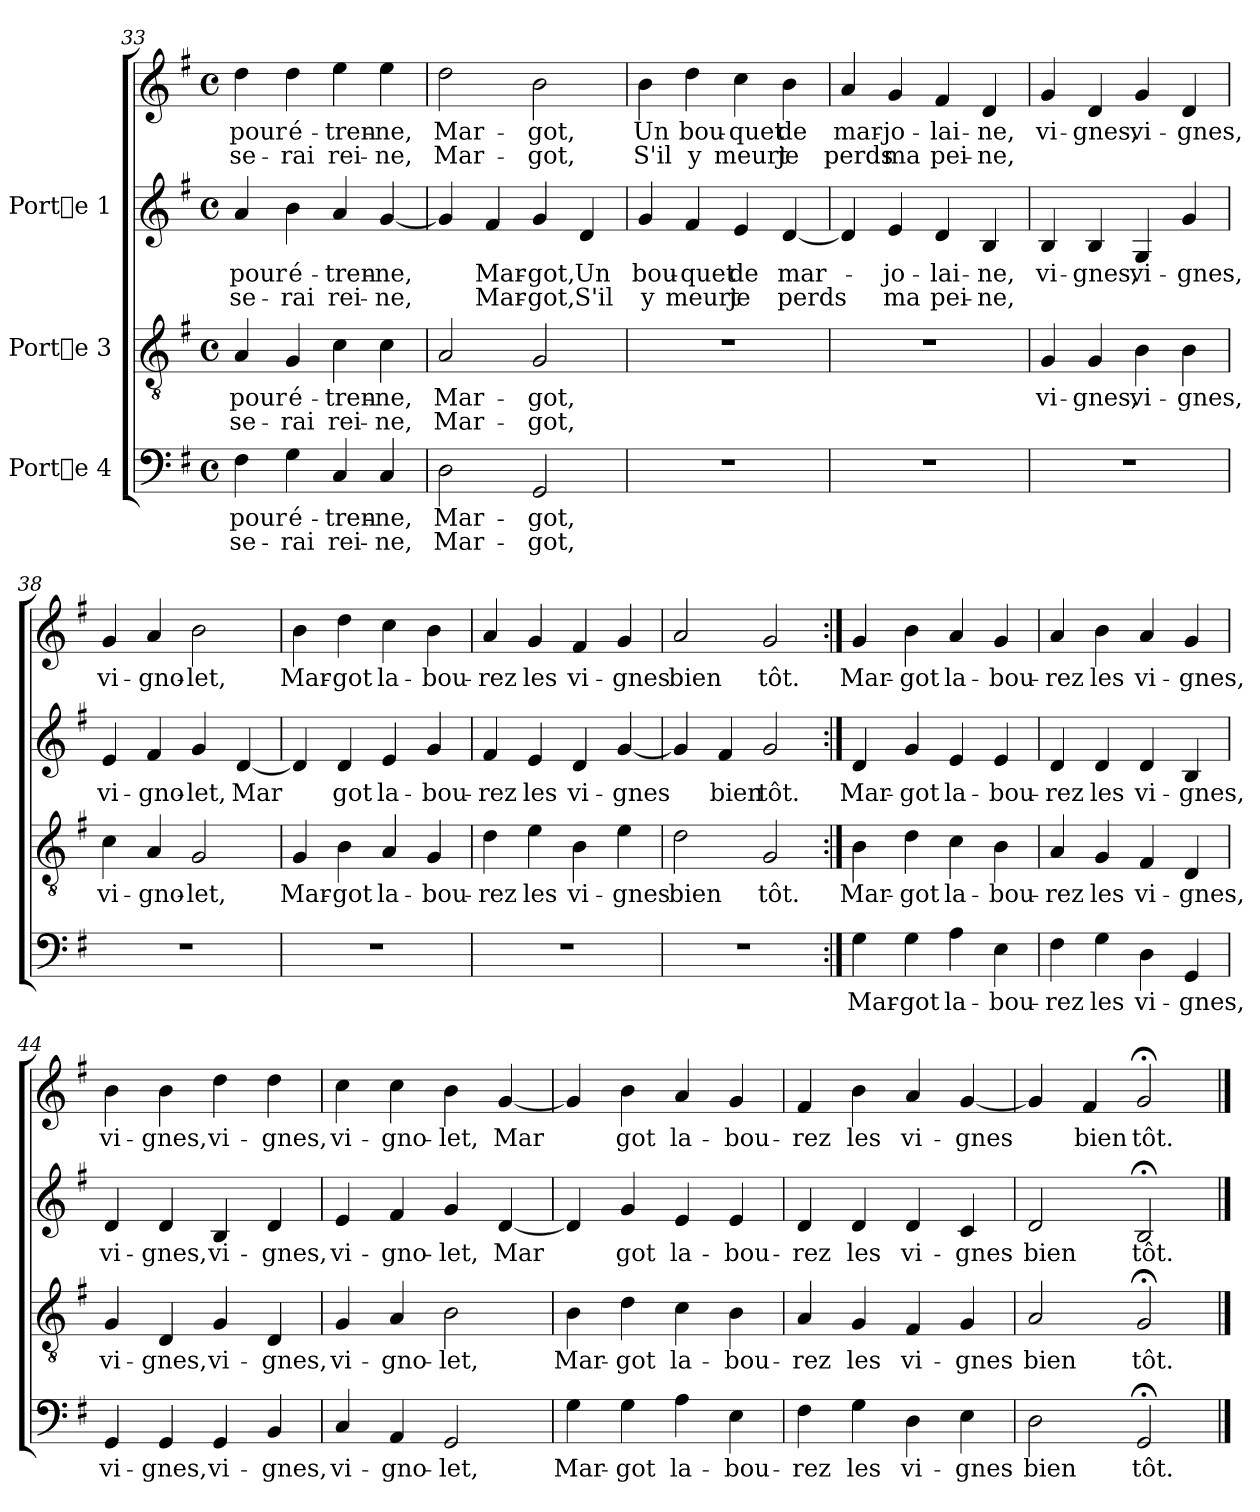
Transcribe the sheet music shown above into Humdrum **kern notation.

**kern	**text	**text	**kern	**text	**text	**kern	**text	**text	**kern	**text	**text
*part3	*part3	*part3	*part2	*part2	*part2	*part1	*part1	*part1	*part1	*part1	*part1
*staff4	*staff4	*staff4	*staff3	*staff3	*staff3	*staff2	*staff2	*staff2	*staff1	*staff1	*staff1
*I"Porte 4	*	*	*I"Porte 3	*	*	*I"Porte 1	*	*	*	*	*
*clefF4	*	*	*clefGv2	*	*	*clefG2	*	*	*clefG2	*	*
*k[f#]	*	*	*k[f#]	*	*	*k[f#]	*	*	*k[f#]	*	*
*G:	*	*	*G:	*	*	*G:	*	*	*G:	*	*
*M4/4	*	*	*M4/4	*	*	*M4/4	*	*	*M4/4	*	*
*met(c)	*	*	*met(c)	*	*	*met(c)	*	*	*met(c)	*	*
=33	=33	=33	=33	=33	=33	=33	=33	=33	=33	=33	=33
!	!LO:LY:b	!LO:LY:b	!	!LO:LY:b	!LO:LY:b	!	!LO:LY:b	!LO:LY:b	!	!LO:LY:b	!LO:LY:b
4F#\	pour	se-	4A/	pour	se-	4a/	pour	se-	4dd\	pour	se-
!	!LO:LY:b	!LO:LY:b	!	!LO:LY:b	!LO:LY:b	!	!LO:LY:b	!LO:LY:b	!	!LO:LY:b	!LO:LY:b
4G\	-é-	-rai	4G/	-é-	-rai	4b\	-é-	-rai	4dd\	-é-	-rai
!	!LO:LY:b	!LO:LY:b	!	!LO:LY:b	!LO:LY:b	!	!LO:LY:b	!LO:LY:b	!	!LO:LY:b	!LO:LY:b
4C/	tren-	-rei-	4c\	tren-	-rei-	4a/	tren-	-rei-	4ee\	tren-	-rei-
!	!LO:LY:b	!LO:LY:b	!	!LO:LY:b	!LO:LY:b	!	!LO:LY:b	!LO:LY:b	!	!LO:LY:b	!LO:LY:b
4C/	-ne,	ne,	4c\	-ne,	ne,	[<4g/	-ne,	ne,	4ee\	-ne,	ne,
=34	=34	=34	=34	=34	=34	=34	=34	=34	=34	=34	=34
!	!LO:LY:b	!LO:LY:b	!	!LO:LY:b	!LO:LY:b	!	!LO:LY:b	!LO:LY:b	!	!LO:LY:b	!LO:LY:b
2D\	Mar-	-Mar-	2A/	Mar-	-Mar-	4g/]	.	.	2dd\	Mar-	-Mar-
!	!	!	!	!	!	!	!LO:LY:b	!LO:LY:b	!	!	!
.	.	.	.	.	.	4f#/	Mar-	-Mar-	.	.	.
!	!LO:LY:b	!LO:LY:b	!	!LO:LY:b	!LO:LY:b	!	!LO:LY:b	!LO:LY:b	!	!LO:LY:b	!LO:LY:b
2GG/	-got,	got,	2G/	-got,	got,	4g/	-got,	got,	2b\	-got,	got,
!	!	!	!	!	!	!	!LO:LY:b	!LO:LY:b	!	!	!
.	.	.	.	.	.	4d/	Un	S'il	.	.	.
!!LO:PB:g=z
=35	=35	=35	=35	=35	=35	=35	=35	=35	=35	=35	=35
!	!	!	!	!	!	!	!LO:LY:b	!LO:LY:b	!	!LO:LY:b	!LO:LY:b
1r	.	.	1r	.	.	4g/	bou-	-y	4b\	Un	S'il
!	!	!	!	!	!	!	!LO:LY:b	!LO:LY:b	!	!LO:LY:b	!LO:LY:b
.	.	.	.	.	.	4f#/	quet	meurt	4dd\	bou-	-y
!	!	!	!	!	!	!	!LO:LY:b	!LO:LY:b	!	!LO:LY:b	!LO:LY:b
.	.	.	.	.	.	4e/	de	je	4cc\	quet	meurt
!	!	!	!	!	!	!	!LO:LY:b	!LO:LY:b	!	!LO:LY:b	!LO:LY:b
.	.	.	.	.	.	[<4d/	mar-	-perds	4b\	de	je
=36	=36	=36	=36	=36	=36	=36	=36	=36	=36	=36	=36
!	!	!	!	!	!	!	!LO:LY:b	!LO:LY:b	!	!LO:LY:b	!LO:LY:b
1r	.	.	1r	.	.	4d/]	.	.	4a/	mar-	-perds
!	!	!	!	!	!	!	!LO:LY:b	!LO:LY:b	!	!LO:LY:b	!LO:LY:b
.	.	.	.	.	.	4e/	jo-	-ma	4g/	jo-	-ma
!	!	!	!	!	!	!	!LO:LY:b	!LO:LY:b	!	!LO:LY:b	!LO:LY:b
.	.	.	.	.	.	4d/	lai-	-pei-	4f#/	lai-	-pei-
!	!	!	!	!	!	!	!LO:LY:b	!LO:LY:b	!	!LO:LY:b	!LO:LY:b
.	.	.	.	.	.	4B/	-ne,	ne,	4d/	-ne,	ne,
=37	=37	=37	=37	=37	=37	=37	=37	=37	=37	=37	=37
!	!	!	!	!LO:LY:b	!	!	!LO:LY:b	!	!	!LO:LY:b	!
1r	.	.	4G/	vi-	.	4B/	vi-	.	4g/	vi-	.
!	!	!	!	!LO:LY:b	!	!	!LO:LY:b	!	!	!LO:LY:b	!
.	.	.	4G/	-gnes,	.	4B/	-gnes,	.	4d/	-gnes,	.
!	!	!	!	!LO:LY:b	!	!	!LO:LY:b	!	!	!LO:LY:b	!
.	.	.	4B\	vi-	.	4G/	vi-	.	4g/	vi-	.
!	!	!	!	!LO:LY:b	!	!	!LO:LY:b	!	!	!LO:LY:b	!
.	.	.	4B\	-gnes,	.	4g/	-gnes,	.	4d/	-gnes,	.
=38	=38	=38	=38	=38	=38	=38	=38	=38	=38	=38	=38
!	!	!	!	!LO:LY:b	!	!	!LO:LY:b	!	!	!LO:LY:b	!
1r	.	.	4c\	vi-	.	4e/	vi-	.	4g/	vi-	.
!	!	!	!	!LO:LY:b	!	!	!LO:LY:b	!	!	!LO:LY:b	!
.	.	.	4A/	-gno-	.	4f#/	-gno-	.	4a/	-gno-	.
!	!	!	!	!LO:LY:b	!	!	!LO:LY:b	!	!	!LO:LY:b	!
.	.	.	2G/	-let,	.	4g/	-let,	.	2b\	-let,	.
!	!	!	!	!	!	!	!LO:LY:b	!	!	!	!
.	.	.	.	.	.	[<4d/	Mar-	.	.	.	.
=39	=39	=39	=39	=39	=39	=39	=39	=39	=39	=39	=39
!	!	!	!	!LO:LY:b	!	!	!LO:LY:b	!	!	!LO:LY:b	!
1r	.	.	4G/	Mar-	.	4d/]	-	.	4b\	-Mar-	.
!	!	!	!	!LO:LY:b	!	!	!LO:LY:b	!	!	!LO:LY:b	!
.	.	.	4B\	-got	.	4d/	got	.	4dd\	-got	.
!	!	!	!	!LO:LY:b	!	!	!LO:LY:b	!	!	!LO:LY:b	!
.	.	.	4A/	la-	.	4e/	la-	.	4cc\	la-	.
!	!	!	!	!LO:LY:b	!	!	!LO:LY:b	!	!	!LO:LY:b	!
.	.	.	4G/	-bou-	.	4g/	-bou-	.	4b\	-bou-	.
!!LO:LB:g=z
=40	=40	=40	=40	=40	=40	=40	=40	=40	=40	=40	=40
!	!	!	!	!LO:LY:b	!	!	!LO:LY:b	!	!	!LO:LY:b	!
1r	.	.	4d\	-rez	.	4f#/	rez	.	4a/	-rez	.
!	!	!	!	!LO:LY:b	!	!	!LO:LY:b	!	!	!LO:LY:b	!
.	.	.	4e\	les	.	4e/	les	.	4g/	les	.
!	!	!	!	!LO:LY:b	!	!	!LO:LY:b	!	!	!LO:LY:b	!
.	.	.	4B\	vi-	.	4d/	vi-	.	4f#/	vi-	.
!	!	!	!	!LO:LY:b	!	!	!LO:LY:b	!	!	!LO:LY:b	!
.	.	.	4e\	-gnes	.	[<4g/	-gnes	.	4g/	-gnes	.
=41	=41	=41	=41	=41	=41	=41	=41	=41	=41	=41	=41
!	!	!	!	!LO:LY:b	!	!	!LO:LY:b	!	!	!LO:LY:b	!
1r	.	.	2d\	bien	.	4g/]	.	.	2a/	bien	.
!	!	!	!	!	!	!	!LO:LY:b	!	!	!	!
.	.	.	.	.	.	4f#/	bien	.	.	.	.
!	!	!	!	!LO:LY:b	!	!	!LO:LY:b	!	!	!LO:LY:b	!
.	.	.	2G/	tôt.	.	2g/	tôt.	.	2g/	tôt.	.
=42:|!	=42:|!	=42:|!	=42:|!	=42:|!	=42:|!	=42:|!	=42:|!	=42:|!	=42:|!	=42:|!	=42:|!
!	!LO:LY:b	!	!	!LO:LY:b	!	!	!LO:LY:b	!	!	!LO:LY:b	!
4G\	Mar-	.	4B\	Mar-	.	4d/	-Mar-	.	4g/	Mar-	.
!	!LO:LY:b	!	!	!LO:LY:b	!	!	!LO:LY:b	!	!	!LO:LY:b	!
4G\	-got	.	4d\	-got	.	4g/	-got	.	4b\	-got	.
!	!LO:LY:b	!	!	!LO:LY:b	!	!	!LO:LY:b	!	!	!LO:LY:b	!
4A\	la-	.	4c\	la-	.	4e/	la-	.	4a/	la-	.
!	!LO:LY:b	!	!	!LO:LY:b	!	!	!LO:LY:b	!	!	!LO:LY:b	!
4E\	-bou-	.	4B\	-bou-	.	4e/	-bou-	.	4g/	-bou-	.
=43	=43	=43	=43	=43	=43	=43	=43	=43	=43	=43	=43
!	!LO:LY:b	!	!	!LO:LY:b	!	!	!LO:LY:b	!	!	!LO:LY:b	!
4F#\	-rez	.	4A/	-rez	.	4d/	rez	.	4a/	-rez	.
!	!LO:LY:b	!	!	!LO:LY:b	!	!	!LO:LY:b	!	!	!LO:LY:b	!
4G\	les	.	4G/	les	.	4d/	les	.	4b\	les	.
!	!LO:LY:b	!	!	!LO:LY:b	!	!	!LO:LY:b	!	!	!LO:LY:b	!
4D\	vi-	.	4F#/	vi-	.	4d/	vi-	.	4a/	vi-	.
!	!LO:LY:b	!	!	!LO:LY:b	!	!	!LO:LY:b	!	!	!LO:LY:b	!
4GG/	-gnes,	.	4D/	-gnes,	.	4B/	-gnes,	.	4g/	-gnes,	.
=44	=44	=44	=44	=44	=44	=44	=44	=44	=44	=44	=44
!	!LO:LY:b	!	!	!LO:LY:b	!	!	!LO:LY:b	!	!	!LO:LY:b	!
4GG/	vi-	.	4G/	vi-	.	4d/	vi-	.	4b\	vi-	.
!	!LO:LY:b	!	!	!LO:LY:b	!	!	!LO:LY:b	!	!	!LO:LY:b	!
4GG/	-gnes,	.	4D/	-gnes,	.	4d/	-gnes,	.	4b\	-gnes,	.
!	!LO:LY:b	!	!	!LO:LY:b	!	!	!LO:LY:b	!	!	!LO:LY:b	!
4GG/	vi-	.	4G/	vi-	.	4B/	vi-	.	4dd\	vi-	.
!	!LO:LY:b	!	!	!LO:LY:b	!	!	!LO:LY:b	!	!	!LO:LY:b	!
4BB/	-gnes,	.	4D/	-gnes,	.	4d/	-gnes,	.	4dd\	-gnes,	.
!!LO:LB:g=z
=45	=45	=45	=45	=45	=45	=45	=45	=45	=45	=45	=45
!	!LO:LY:b	!	!	!LO:LY:b	!	!	!LO:LY:b	!	!	!LO:LY:b	!
4C/	vi-	.	4G/	vi-	.	4e/	-vi-	.	4cc\	vi-	.
!	!LO:LY:b	!	!	!LO:LY:b	!	!	!LO:LY:b	!	!	!LO:LY:b	!
4AA/	-gno-	.	4A/	-gno-	.	4f#/	-gno-	.	4cc\	-gno-	.
!	!LO:LY:b	!	!	!LO:LY:b	!	!	!LO:LY:b	!	!	!LO:LY:b	!
2GG/	-let,	.	2B\	-let,	.	4g/	-let,	.	4b\	-let,	.
!	!	!	!	!	!	!	!LO:LY:b	!	!	!LO:LY:b	!
.	.	.	.	.	.	[<4d/	Mar-	.	[<4g/	Mar-	.
=46	=46	=46	=46	=46	=46	=46	=46	=46	=46	=46	=46
!	!LO:LY:b	!	!	!LO:LY:b	!	!	!LO:LY:b	!	!	!LO:LY:b	!
4G\	Mar-	.	4B\	Mar-	.	4d/]	-	.	4g/]	-	.
!	!LO:LY:b	!	!	!LO:LY:b	!	!	!LO:LY:b	!	!	!LO:LY:b	!
4G\	-got	.	4d\	-got	.	4g/	got	.	4b\	got	.
!	!LO:LY:b	!	!	!LO:LY:b	!	!	!LO:LY:b	!	!	!LO:LY:b	!
4A\	la-	.	4c\	la-	.	4e/	la-	.	4a/	la-	.
!	!LO:LY:b	!	!	!LO:LY:b	!	!	!LO:LY:b	!	!	!LO:LY:b	!
4E\	-bou-	.	4B\	-bou-	.	4e/	-bou-	.	4g/	-bou-	.
=47	=47	=47	=47	=47	=47	=47	=47	=47	=47	=47	=47
!	!LO:LY:b	!	!	!LO:LY:b	!	!	!LO:LY:b	!	!	!LO:LY:b	!
4F#\	-rez	.	4A/	-rez	.	4d/	rez	.	4f#/	-rez	.
!	!LO:LY:b	!	!	!LO:LY:b	!	!	!LO:LY:b	!	!	!LO:LY:b	!
4G\	les	.	4G/	les	.	4d/	les	.	4b\	les	.
!	!LO:LY:b	!	!	!LO:LY:b	!	!	!LO:LY:b	!	!	!LO:LY:b	!
4D\	vi-	.	4F#/	vi-	.	4d/	vi-	.	4a/	vi-	.
!	!LO:LY:b	!	!	!LO:LY:b	!	!	!LO:LY:b	!	!	!LO:LY:b	!
4E\	-gnes	.	4G/	-gnes	.	4c/	-gnes	.	[<4g/	-gnes	.
=48	=48	=48	=48	=48	=48	=48	=48	=48	=48	=48	=48
!	!LO:LY:b	!	!	!LO:LY:b	!	!	!LO:LY:b	!	!	!LO:LY:b	!
2D\	bien	.	2A/	bien	.	2d/	bien	.	4g/]	.	.
!	!	!	!	!	!	!	!	!	!	!LO:LY:b	!
.	.	.	.	.	.	.	.	.	4f#/	bien	.
!	!LO:LY:b	!	!	!LO:LY:b	!	!	!LO:LY:b	!	!	!LO:LY:b	!
2GG;</	tôt.	.	2G;</	tôt.	.	2B;</	tôt.	.	2g;</	tôt.	.
==	==	==	==	==	==	==	==	==	==	==	==
*-	*-	*-	*-	*-	*-	*-	*-	*-	*-	*-	*-
